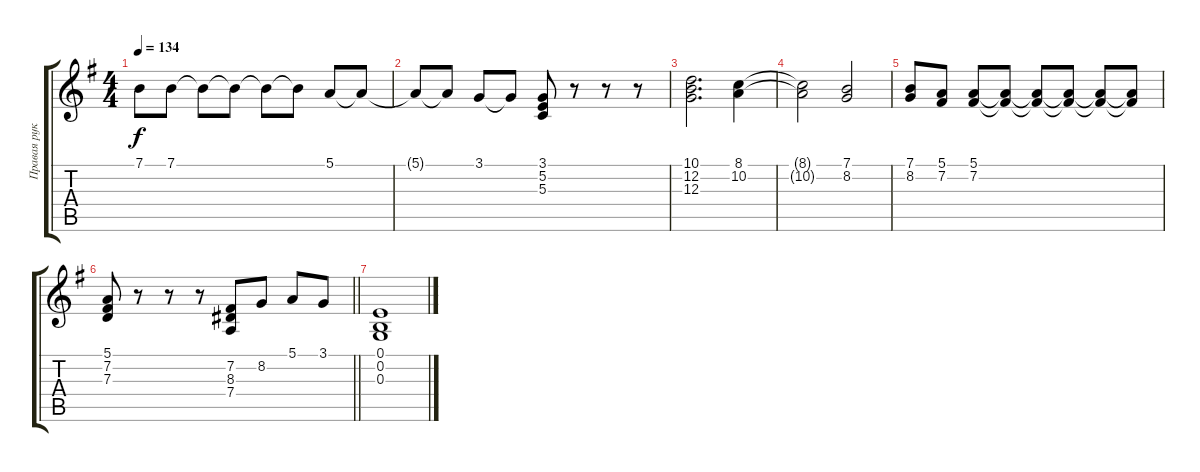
\track ("Правая рука" "Правая рук") {instrument accordion}
\staff {score tabs}
\tuning (E4 B3 G3 D3 A2 E2) {hide}
\ts (4 4)
\tempo 134
\clef g2
\ks eminor
7.1.8{dy f} 7.1.8 7.1{t}.8 7.1{t}.8 7.1{t}.8 7.1{t}.8 5.1.8 5.1{t}.8 |
5.1{t}.8 5.1{t}.8 3.1.8 3.1{t}.8 (3.1 5.2 5.3).8 r.8 r.8 r.8 |
(10.1 12.2 12.3).2{d} (8.1 10.2).4 |
(8.1{t} 10.2{t}).2 (7.1 8.2).2 |
(7.1 8.2).8 (5.1 7.2).8 (5.1 7.2).8 (5.1{t} 7.2{t}).8 (5.1{t} 7.2{t}).8 (5.1{t} 7.2{t}).8 (5.1{t} 7.2{t}).8 (5.1{t} 7.2{t}).8 |
\barLineRight lightlight
(5.1 7.2 7.3).8 r.8 r.8 r.8 (7.2 8.3 7.4).8 8.2.8 5.1.8 3.1.8 |
\section ("" "")
(0.1 0.2 0.3).1
